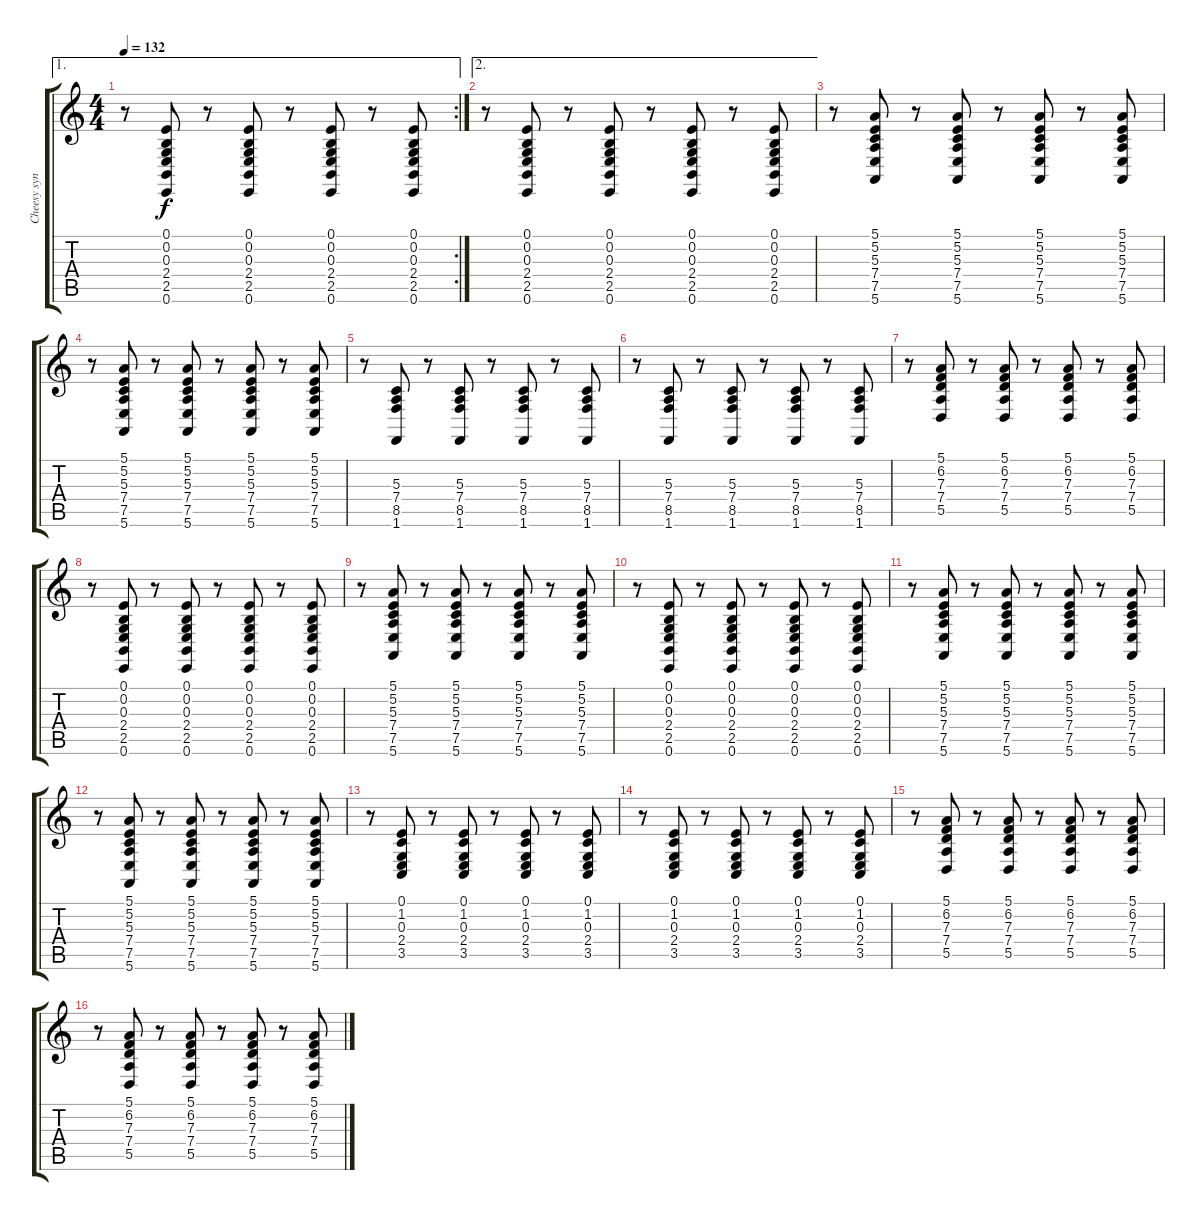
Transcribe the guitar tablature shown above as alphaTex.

\track ("Cheesy synth 2" "Cheesy syn") {instrument acousticgrandpiano}
\staff {score tabs}
\tuning (E4 B3 G3 D3 A2 E2) {hide}
\ae 1
\rc 2
\ts (4 4)
\tempo 132
\clef g2
\ks c
r.8{dy f} (0.1 0.2 0.3 2.4 2.5 0.6).8 r.8 (0.1 0.2 0.3 2.4 2.5 0.6).8 r.8 (0.1 0.2 0.3 2.4 2.5 0.6).8 r.8 (0.1 0.2 0.3 2.4 2.5 0.6).8 |
\ae 2
r.8 (0.1 0.2 0.3 2.4 2.5 0.6).8 r.8 (0.1 0.2 0.3 2.4 2.5 0.6).8 r.8 (0.1 0.2 0.3 2.4 2.5 0.6).8 r.8 (0.1 0.2 0.3 2.4 2.5 0.6).8 |
r.8 (5.1 5.2 5.3 7.4 7.5 5.6).8 r.8 (5.1 5.2 5.3 7.4 7.5 5.6).8 r.8 (5.1 5.2 5.3 7.4 7.5 5.6).8 r.8 (5.1 5.2 5.3 7.4 7.5 5.6).8 |
r.8 (5.1 5.2 5.3 7.4 7.5 5.6).8 r.8 (5.1 5.2 5.3 7.4 7.5 5.6).8 r.8 (5.1 5.2 5.3 7.4 7.5 5.6).8 r.8 (5.1 5.2 5.3 7.4 7.5 5.6).8 |
r.8 (5.3 7.4 8.5 1.6).8 r.8 (5.3 7.4 8.5 1.6).8 r.8 (5.3 7.4 8.5 1.6).8 r.8 (5.3 7.4 8.5 1.6).8 |
r.8 (5.3 7.4 8.5 1.6).8 r.8 (5.3 7.4 8.5 1.6).8 r.8 (5.3 7.4 8.5 1.6).8 r.8 (5.3 7.4 8.5 1.6).8 |
r.8 (5.1 6.2 7.3 7.4 5.5).8 r.8 (5.1 6.2 7.3 7.4 5.5).8 r.8 (5.1 6.2 7.3 7.4 5.5).8 r.8 (5.1 6.2 7.3 7.4 5.5).8 |
r.8 (0.1 0.2 0.3 2.4 2.5 0.6).8 r.8 (0.1 0.2 0.3 2.4 2.5 0.6).8 r.8 (0.1 0.2 0.3 2.4 2.5 0.6).8 r.8 (0.1 0.2 0.3 2.4 2.5 0.6).8 |
r.8 (5.1 5.2 5.3 7.4 7.5 5.6).8 r.8 (5.1 5.2 5.3 7.4 7.5 5.6).8 r.8 (5.1 5.2 5.3 7.4 7.5 5.6).8 r.8 (5.1 5.2 5.3 7.4 7.5 5.6).8 |
r.8 (0.1 0.2 0.3 2.4 2.5 0.6).8 r.8 (0.1 0.2 0.3 2.4 2.5 0.6).8 r.8 (0.1 0.2 0.3 2.4 2.5 0.6).8 r.8 (0.1 0.2 0.3 2.4 2.5 0.6).8 |
r.8 (5.1 5.2 5.3 7.4 7.5 5.6).8 r.8 (5.1 5.2 5.3 7.4 7.5 5.6).8 r.8 (5.1 5.2 5.3 7.4 7.5 5.6).8 r.8 (5.1 5.2 5.3 7.4 7.5 5.6).8 |
r.8 (5.1 5.2 5.3 7.4 7.5 5.6).8 r.8 (5.1 5.2 5.3 7.4 7.5 5.6).8 r.8 (5.1 5.2 5.3 7.4 7.5 5.6).8 r.8 (5.1 5.2 5.3 7.4 7.5 5.6).8 |
r.8 (0.1 1.2 0.3 2.4 3.5).8 r.8 (0.1 1.2 0.3 2.4 3.5).8 r.8 (0.1 1.2 0.3 2.4 3.5).8 r.8 (0.1 1.2 0.3 2.4 3.5).8 |
r.8 (0.1 1.2 0.3 2.4 3.5).8 r.8 (0.1 1.2 0.3 2.4 3.5).8 r.8 (0.1 1.2 0.3 2.4 3.5).8 r.8 (0.1 1.2 0.3 2.4 3.5).8 |
r.8 (5.1 6.2 7.3 7.4 5.5).8 r.8 (5.1 6.2 7.3 7.4 5.5).8 r.8 (5.1 6.2 7.3 7.4 5.5).8 r.8 (5.1 6.2 7.3 7.4 5.5).8 |
r.8 (5.1 6.2 7.3 7.4 5.5).8 r.8 (5.1 6.2 7.3 7.4 5.5).8 r.8 (5.1 6.2 7.3 7.4 5.5).8 r.8 (5.1 6.2 7.3 7.4 5.5).8
